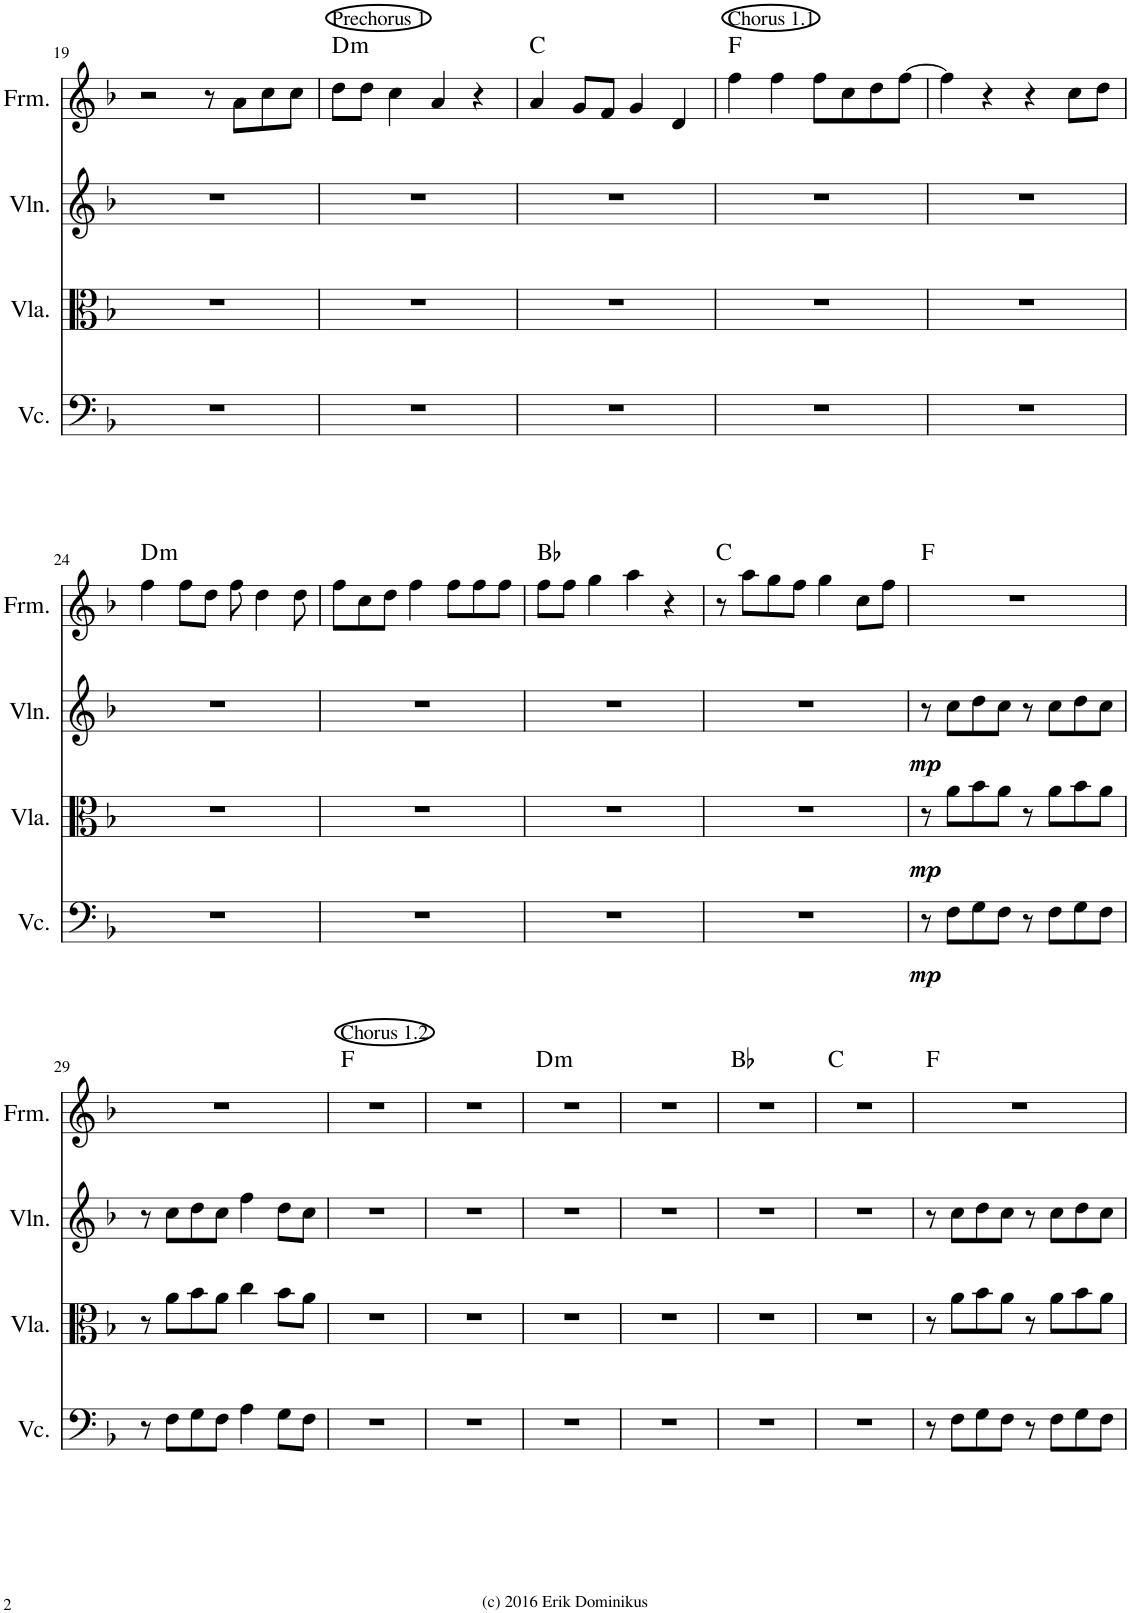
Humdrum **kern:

**kern	**dynam	**kern	**dynam	**kern	**dynam	**kern	**harte
*part4	*part4	*part3	*part3	*part2	*part2	*part1	*part1
*staff4	*staff4	*staff3	*staff3	*staff2	*staff2	*staff1	*
*I"Violoncello	*	*I"Viola	*	*I"Violin	*	*I"Form	*
*I'Vc.	*	*I'Vla.	*	*I'Vln.	*	*I'Frm.	*
!!LO:PB:g=z
*clefF4	*	*clefC3	*	*clefG2	*	*clefG2	*
*k[b-]	*	*k[b-]	*	*k[b-]	*	*k[b-]	*
*M4/4	*	*M4/4	*	*M4/4	*	*M4/4	*
=19	=19	=19	=19	=19	=19	=19	=19
1r	.	1r	.	1r	.	2r	.
.	.	.	.	.	.	8r	.
.	.	.	.	.	.	8a\L	.
.	.	.	.	.	.	8cc\	.
.	.	.	.	.	.	8cc\J	.
=20	=20	=20	=20	=20	=20	=20	=20
!	!	!	!	!	!	!LO:TX:a:t=Prechorus 1	!LO:H:kt=m
1r	.	1r	.	1r	.	8dd\L	D:min
.	.	.	.	.	.	8dd\J	.
.	.	.	.	.	.	4cc\	.
.	.	.	.	.	.	4a/	.
.	.	.	.	.	.	4r	.
=21	=21	=21	=21	=21	=21	=21	=21
1r	.	1r	.	1r	.	4a/	C:maj
.	.	.	.	.	.	8g/L	.
.	.	.	.	.	.	8f/J	.
.	.	.	.	.	.	4g/	.
.	.	.	.	.	.	4d/	.
=22	=22	=22	=22	=22	=22	=22	=22
!	!	!	!	!	!	!LO:TX:a:t=Chorus 1.1	!
1r	.	1r	.	1r	.	4ff\	F:maj
.	.	.	.	.	.	4ff\	.
.	.	.	.	.	.	8ff\L	.
.	.	.	.	.	.	8cc\	.
.	.	.	.	.	.	8dd\	.
.	.	.	.	.	.	[8ff\J	.
=23	=23	=23	=23	=23	=23	=23	=23
1r	.	1r	.	1r	.	4ff\]	.
.	.	.	.	.	.	4r	.
.	.	.	.	.	.	4r	.
.	.	.	.	.	.	8cc\L	.
.	.	.	.	.	.	8dd\J	.
!!LO:LB:g=z
=24	=24	=24	=24	=24	=24	=24	=24
!	!	!	!	!	!	!	!LO:H:kt=m
1r	.	1r	.	1r	.	4ff\	D:min
.	.	.	.	.	.	8ff\L	.
.	.	.	.	.	.	8dd\J	.
.	.	.	.	.	.	8ff\	.
.	.	.	.	.	.	4dd\	.
.	.	.	.	.	.	8dd\	.
=25	=25	=25	=25	=25	=25	=25	=25
1r	.	1r	.	1r	.	8ff\L	.
.	.	.	.	.	.	8cc\	.
.	.	.	.	.	.	8dd\J	.
.	.	.	.	.	.	4ff\	.
.	.	.	.	.	.	8ff\L	.
.	.	.	.	.	.	8ff\	.
.	.	.	.	.	.	8ff\J	.
=26	=26	=26	=26	=26	=26	=26	=26
1r	.	1r	.	1r	.	8ff\L	Bb:maj
.	.	.	.	.	.	8ff\J	.
.	.	.	.	.	.	4gg\	.
.	.	.	.	.	.	4aa\	.
.	.	.	.	.	.	4r	.
=27	=27	=27	=27	=27	=27	=27	=27
1r	.	1r	.	1r	.	8r	C:maj
.	.	.	.	.	.	8aa\L	.
.	.	.	.	.	.	8gg\	.
.	.	.	.	.	.	8ff\J	.
.	.	.	.	.	.	4gg\	.
.	.	.	.	.	.	8cc\L	.
.	.	.	.	.	.	8ff\J	.
=28	=28	=28	=28	=28	=28	=28	=28
!	!LO:DY:b	!	!LO:DY:b	!	!LO:DY:b	!	!
8r	mp	8r	mp	8r	mp	1r	F:maj
8F\L	.	8a\L	.	8cc\L	.	.	.
8G\	.	8b-\	.	8dd\	.	.	.
8F\J	.	8a\J	.	8cc\J	.	.	.
8r	.	8r	.	8r	.	.	.
8F\L	.	8a\L	.	8cc\L	.	.	.
8G\	.	8b-\	.	8dd\	.	.	.
8F\J	.	8a\J	.	8cc\J	.	.	.
!!LO:LB:g=z
=29	=29	=29	=29	=29	=29	=29	=29
8r	.	8r	.	8r	.	1r	.
8F\L	.	8a\L	.	8cc\L	.	.	.
8G\	.	8b-\	.	8dd\	.	.	.
8F\J	.	8a\J	.	8cc\J	.	.	.
4A\	.	4cc\	.	4ff\	.	.	.
8G\L	.	8b-\L	.	8dd\L	.	.	.
8F\J	.	8a\J	.	8cc\J	.	.	.
=30	=30	=30	=30	=30	=30	=30	=30
!	!	!	!	!	!	!LO:TX:a:t=Chorus 1.2	!
1r	.	1r	.	1r	.	1r	F:maj
=31	=31	=31	=31	=31	=31	=31	=31
1r	.	1r	.	1r	.	1r	.
=32	=32	=32	=32	=32	=32	=32	=32
!	!	!	!	!	!	!	!LO:H:kt=m
1r	.	1r	.	1r	.	1r	D:min
=33	=33	=33	=33	=33	=33	=33	=33
1r	.	1r	.	1r	.	1r	.
=34	=34	=34	=34	=34	=34	=34	=34
1r	.	1r	.	1r	.	1r	Bb:maj
=35	=35	=35	=35	=35	=35	=35	=35
1r	.	1r	.	1r	.	1r	C:maj
=36	=36	=36	=36	=36	=36	=36	=36
8r	.	8r	.	8r	.	1r	F:maj
8F\L	.	8a\L	.	8cc\L	.	.	.
8G\	.	8b-\	.	8dd\	.	.	.
8F\J	.	8a\J	.	8cc\J	.	.	.
8r	.	8r	.	8r	.	.	.
8F\L	.	8a\L	.	8cc\L	.	.	.
8G\	.	8b-\	.	8dd\	.	.	.
8F\J	.	8a\J	.	8cc\J	.	.	.
=	=	=	=	=	=	=	=
*-	*-	*-	*-	*-	*-	*-	*-
